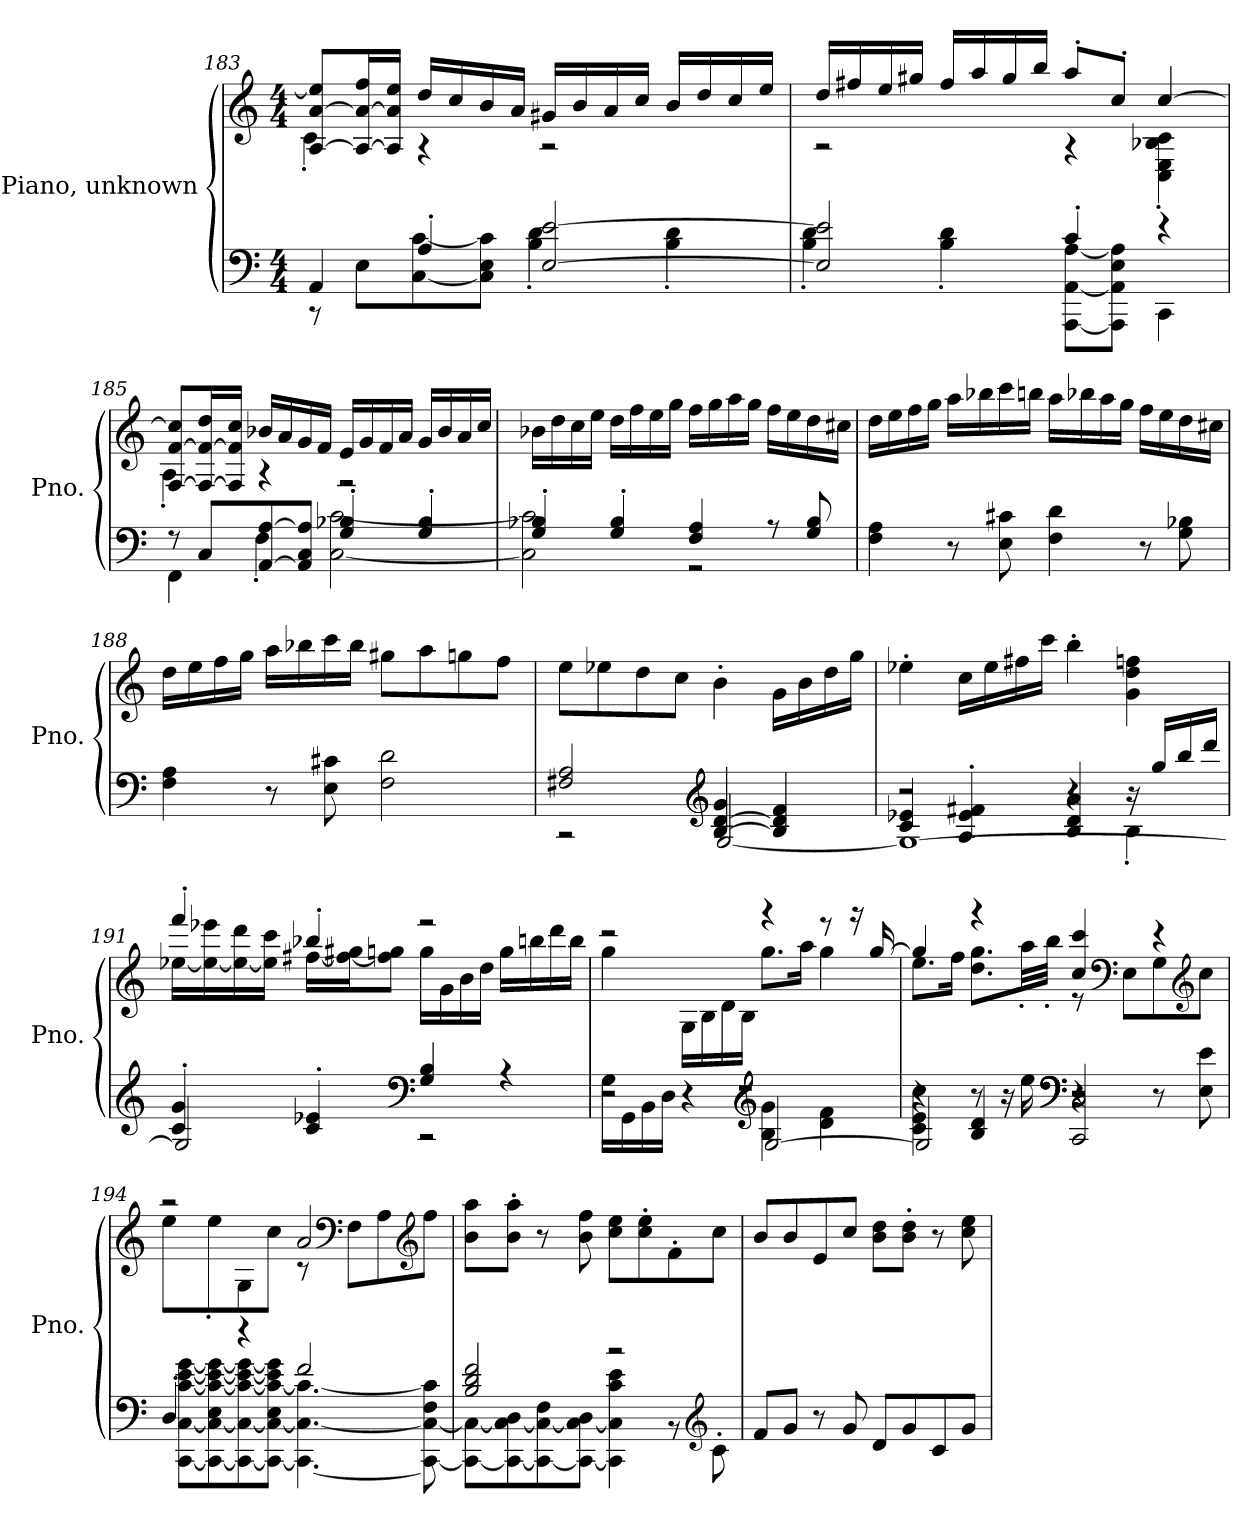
**kern	**kern
*part1	*part1
*staff2	*staff1
*I"Piano, unknown	*
*I'Pno.	*
*clefF4	*clefG2
*k[]	*k[]
*M4/4	*M4/4
=183	=183
*^	*^
4AA/	8r	[8A/ [8a/ 8ee/]L	4c'\
.	8E\L	16A/_ 16a/_ 16ff/L	.
.	.	16A/] 16a/] 16ee/JJ	.
4A'/	[8C\ [8c\	16dd/LL	4r
.	.	16cc/	.
.	8C\] 8E\ 8c\]J	16b/	.
.	.	16a/JJ	.
[2E/ [2e/	4B\' 4d\'	16g#X/LL	2r
.	.	16b/	.
.	.	16a/	.
.	.	16cc/JJ	.
.	4B\' 4d\'	16b/LL	.
.	.	16dd/	.
.	.	16cc/	.
.	.	16ee/JJ	.
!!LO:PB:g=z	!!
=184	=184	=184	=184
2E/] 2e/]	4B\' 4d\'	16dd/LL	2r
.	.	16ff#X/	.
.	.	16ee/	.
.	.	16gg#X/JJ	.
.	4B\' 4d\'	16ff#/LL	.
.	.	16aa/	.
.	.	16gg#/	.
.	.	16bb/JJ	.
4c'/	[8AAA\ [8AA\ [8A\L	8aa'/L	4r
.	8AAA\] 8AA\] 8E\ 8A\]J	8cc'/J	.
4r	4CC\	[4cc/	4C\' 4E\' 4B-X\' 4c\'
=185	=185	=185	=185
8r	4FF\	[8F/ [8f/ 8cc/]L	4A'\
8C/L	.	16F/_ 16f/_ 16dd/L	.
.	.	16F/] 16f/] 16cc/JJ	.
[8AA/ [8A/	4F'\	16b-X/LL	4r
.	.	16a/	.
8AA/] 8C/ 8A/]J	.	16g/	.
.	.	16f/JJ	.
4G/' 4B-X/'	[2C\ [2c\	16e/LL	2r
.	.	16g/	.
.	.	16f/	.
.	.	16a/JJ	.
4G/' 4B-/'	.	16g/LL	.
.	.	16b-/	.
.	.	16a/	.
.	.	16cc/JJ	.
*	*	*v	*v
!!LO:LB:g=z
=186	=186	=186
4G/' 4B-X/'	2C\] 2c\]	16b-X\LL
.	.	16dd\
.	.	16cc\
.	.	16ee\JJ
4G/' 4B-/'	.	16dd\LL
.	.	16ff\
.	.	16ee\
.	.	16gg\JJ
4F/ 4A/	2r	16ff\LL
.	.	16gg\
.	.	16aa\
.	.	16gg\JJ
8r	.	16ff\LL
.	.	16ee\
8G/ 8B-/	.	16dd\
.	.	16cc#X\JJ
*v	*v	*
=187	=187
4F\ 4A\	16dd\LL
.	16ee\
.	16ff\
.	16gg\JJ
8r	16aa\LL
.	16bb-X\
8E\ 8c#X\	16ccc\
.	16bbn\JJ
4F\ 4d\	16aa\LL
.	16bb-X\
.	16aa\
.	16gg\JJ
8r	16ff\LL
.	16ee\
8G\ 8B-X\	16dd\
.	16cc#X\JJ
!!LO:LB:g=z
=188	=188
4F\ 4A\	16dd\LL
.	16ee\
.	16ff\
.	16gg\JJ
8r	16aa\LL
.	16bb-X\
8E\ 8c#X\	16ccc\
.	16bb-\JJ
2F\ 2d\	8gg#X\L
.	8aa\
.	8ggn\
.	8ff\J
=189	=189
*^	*
2F#X/ 2A/	2r	8ee\L
.	.	8ee-X\
.	.	8dd\
.	.	8cc\J
*clefG2	*	*
[4B/ [4d/ 4g/	[2G/	4b'\
4B/] 4d/] 4f/	.	16g\LL
.	.	16b\
.	.	16dd\
.	.	16gg\JJ
=190	=190	=190
*	*^	*
4c/ 4e-X/	2r	1G_	4ee-X'\
4A/' 4e-/' 4f#X/'	.	.	16cc\LL
.	.	.	16ee-\
.	.	.	16ff#X\
.	.	.	16ccc\JJ
4B/ 4d/ 4a/	4r	.	4bb'\
16r	4B'\	.	4g\ 4dd\ 4ffn\
16gg/LL	.	.	.
16bb/	.	.	.
16ddd/JJ	.	.	.
*	*v	*v	*
!!LO:LB:g=z
=191	=191	=191
*	*	*^
4c/' 4g/'	2G/]	4fff'/	[16ee-X\LL
.	.	.	16ee-\_ 16eee-X\
.	.	.	16ee-\_ 16ddd\
.	.	.	16ee-\] 16ccc\JJ
4c/' 4e-X/'	.	4bb-X'/	[16ff#X\LL
.	.	.	16ff#\_ 16gg#X\J
.	.	.	8ff#\] 8ggn\J
*clefF4	*	*	*
4G/ 4B/	2r	2r	16gg\LL
.	.	.	16g\
.	.	.	16b\
.	.	.	16dd\JJ
4r	.	.	16gg\LL
.	.	.	16bbn\
.	.	.	16ddd\
.	.	.	16bb\JJ
=192	=192	=192	=192
*	*^	*	*
1r	16G\LL	2r	2r	4gg\
.	16GG\	.	.	.
.	16BB\	.	.	.
.	16D\JJ	.	.	.
.	4r	.	.	16G\LL
.	.	.	.	16B\
.	.	.	.	16d\
.	.	.	.	16B\JJ
*clefG2	*	*	*	*
.	4B\ 4g\	[2G/	4r	8.gg\L
.	.	.	.	16aa\Jk
.	4d\ 4f\	.	8r	4gg\
.	.	.	16r	.
.	.	.	[16gg/	.
!!LO:LB:g=z	!!
=193	=193	=193	=193	=193
4r	4c\ 4e\ 4cc\	2G/]	4gg/]	8.ee\L
.	.	.	.	16ff\Jk
4B/ 4d/	8r	.	4r	8.dd\ 8.gg\L
.	16r	.	.	.
.	16ee\	.	.	32aa'\LL
.	.	.	.	32bb'\JJJ
*clefF4	*	*	*	*
2r	4r	2CC/ 2C/	4cc/ 4ccc/	8r
*	*	*	*clefF4	*
.	.	.	.	8E\L
.	8r	.	4r	8G\
*	*	*	*clefG2	*
.	8E\ 8e\	.	.	8cc\J
*	*v	*v	*	*
=194	=194	=194	=194
4D'/	[8CC\ [8C\ [8c\ [8e\ [8g\L	2r	8ee\L
.	8CC\_ 8C\_ 8E\ 8c\_ 8e\_ 8g\_	.	8ee'\
4r	8CC\_ 8C\_ 8c\_ 8e\_ 8g\_	.	8G\
.	8CC\_ 8C\_ 8E\ 8c\_ 8e\] 8g\]J	.	8cc\J
2f/	4.CC\_ 4.C\_ 4.c\_	2a/	8r
*	*	*clefF4	*
.	.	.	8F\L
.	.	.	8A\
*	*	*clefG2	*
.	8CC\_ 8C\_ 8F\ 8c\]	.	8ff\J
*	*	*v	*v
=195	=195	=195
2B/ 2d/ 2f/	8CC\_ 8C\_L	8b\ 8aa\L
.	8CC\_ 8C\_ 8D\	8b\' 8aa\'J
.	8CC\_ 8C\_ 8F\	8r
.	8CC\_ 8C\_ 8D\J	8b\ 8ff\
2r	4CC\] 4C\] 4c\ 4e\	8cc\ 8ee\L
.	.	8cc\' 8ee\'
.	8r	8f'\
*clefG2	*	*
.	8c'\	8cc\J
*v	*v	*
!!LO:LB:g=z
=196	=196
8f/L	8b/L
8g/J	8b/
8r	8e/
8g/	8cc/J
8d/L	8b\ 8dd\L
8g/	8b\' 8dd\'J
8c/	8r
8g/J	8cc\ 8ee\
=	=
*-	*-
